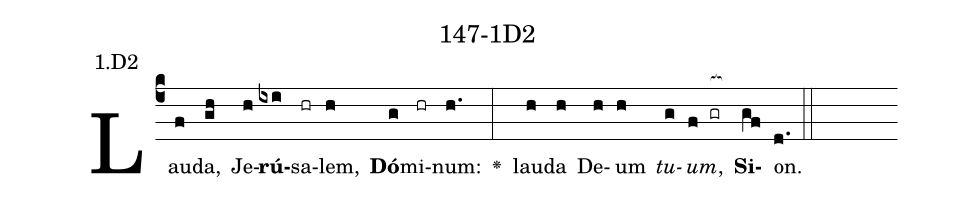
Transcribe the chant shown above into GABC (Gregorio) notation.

name: 147-1D2;
annotation: 1.D2;
%%
(c4)Lau(f)da,(gh) Je(h)<b>rú</b>(ixi)sa(hr)lem,(h) <b>Dó</b>(g)mi(hr)num:(h.) <v>\greheightstar</v>(:) lau(h)da(h) De(h)um(h) <i>tu</i>(g)<i>um</i>,(f gr[ocb:1{]) <b>Si</b>(gf[ocb:0}])on.(d.) (::)


%E(h) u(h) o(g) u(f) a(gf) e.(d.) (::)
